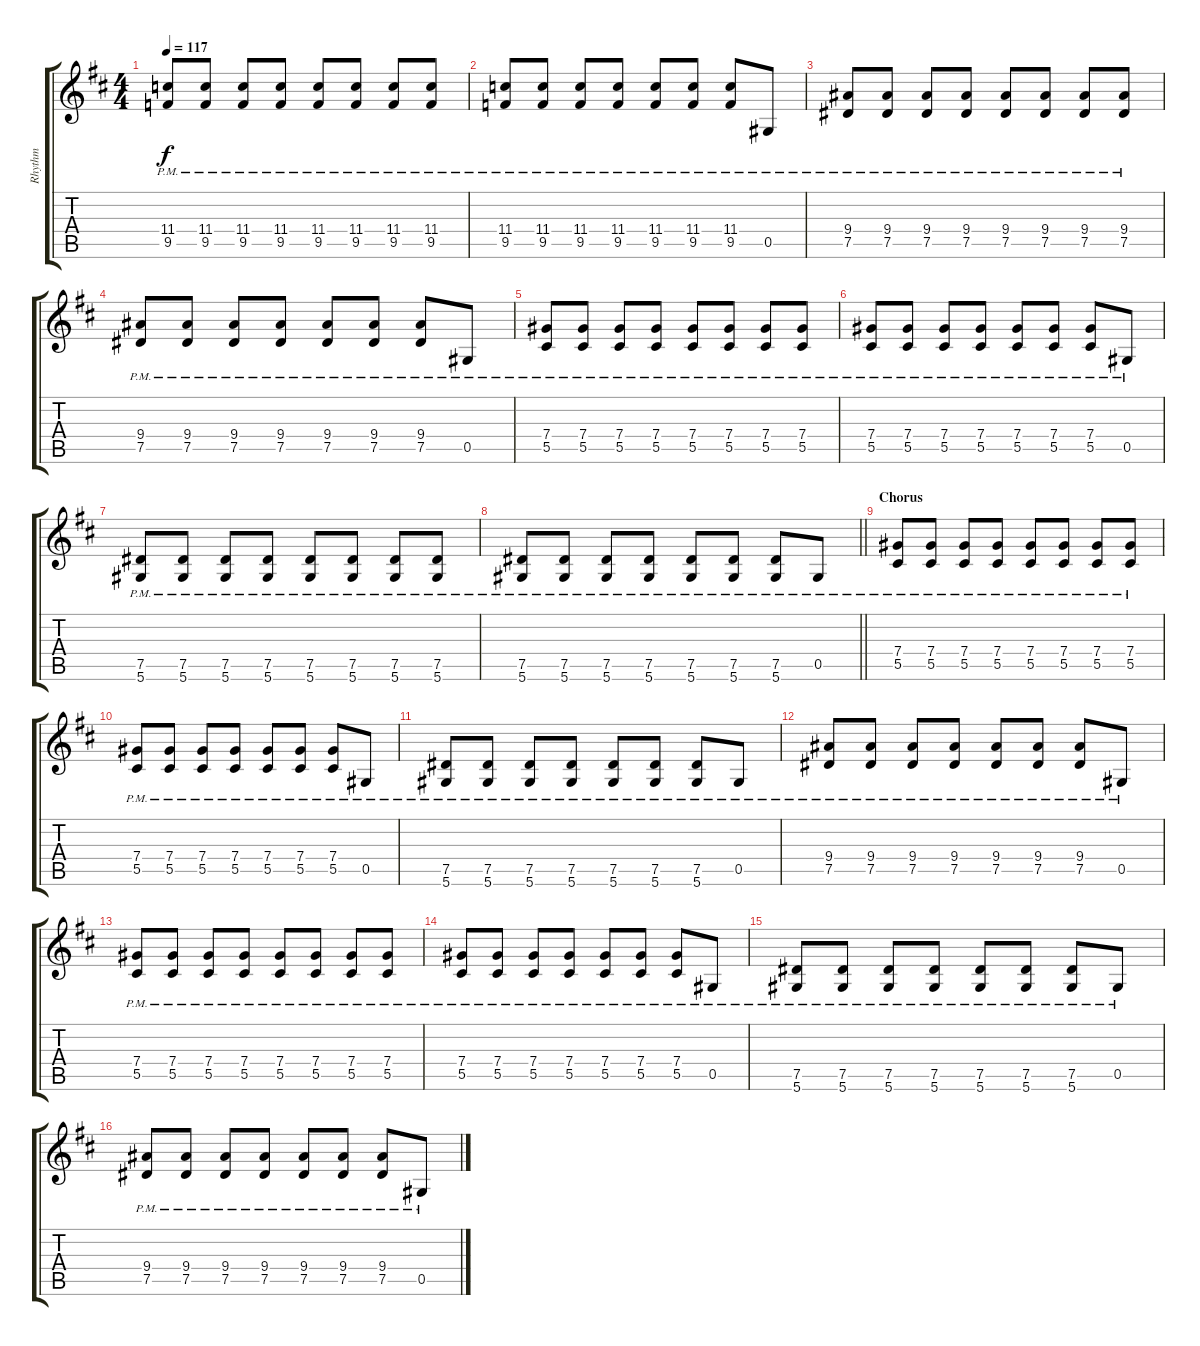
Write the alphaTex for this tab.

\track ("Rhythm" "Rhythm") {instrument overdrivenguitar}
\staff {score tabs}
\tuning (Eb4 Bb3 Gb3 Db3 Ab2 Eb2) {hide}
\ts (4 4)
\tempo 117
\clef g2
\ks d
(11.4{pm} 9.5{pm}).8{dy f} (11.4{pm} 9.5{pm}).8 (11.4{pm} 9.5{pm}).8 (11.4{pm} 9.5{pm}).8 (11.4{pm} 9.5{pm}).8 (11.4{pm} 9.5{pm}).8 (11.4{pm} 9.5{pm}).8 (11.4{pm} 9.5{pm}).8 |
(11.4{pm} 9.5{pm}).8 (11.4{pm} 9.5{pm}).8 (11.4{pm} 9.5{pm}).8 (11.4{pm} 9.5{pm}).8 (11.4{pm} 9.5{pm}).8 (11.4{pm} 9.5{pm}).8 (11.4{pm} 9.5{pm}).8 0.5{pm}.8 |
(9.4{pm} 7.5{pm}).8 (9.4{pm} 7.5{pm}).8 (9.4{pm} 7.5{pm}).8 (9.4{pm} 7.5{pm}).8 (9.4{pm} 7.5{pm}).8 (9.4{pm} 7.5{pm}).8 (9.4{pm} 7.5{pm}).8 (9.4{pm} 7.5{pm}).8 |
(9.4{pm} 7.5{pm}).8 (9.4{pm} 7.5{pm}).8 (9.4{pm} 7.5{pm}).8 (9.4{pm} 7.5{pm}).8 (9.4{pm} 7.5{pm}).8 (9.4{pm} 7.5{pm}).8 (9.4{pm} 7.5{pm}).8 0.5{pm}.8 |
(7.4{pm} 5.5{pm}).8 (7.4{pm} 5.5{pm}).8 (7.4{pm} 5.5{pm}).8 (7.4{pm} 5.5{pm}).8 (7.4{pm} 5.5{pm}).8 (7.4{pm} 5.5{pm}).8 (7.4{pm} 5.5{pm}).8 (7.4{pm} 5.5{pm}).8 |
(7.4{pm} 5.5{pm}).8 (7.4{pm} 5.5{pm}).8 (7.4{pm} 5.5{pm}).8 (7.4{pm} 5.5{pm}).8 (7.4{pm} 5.5{pm}).8 (7.4{pm} 5.5{pm}).8 (7.4{pm} 5.5{pm}).8 0.5{pm}.8 |
(7.5{pm} 5.6{pm}).8 (7.5{pm} 5.6{pm}).8 (7.5{pm} 5.6{pm}).8 (7.5{pm} 5.6{pm}).8 (7.5{pm} 5.6{pm}).8 (7.5{pm} 5.6{pm}).8 (7.5{pm} 5.6{pm}).8 (7.5{pm} 5.6{pm}).8 |
\barLineRight lightlight
(7.5{pm} 5.6{pm}).8 (7.5{pm} 5.6{pm}).8 (7.5{pm} 5.6{pm}).8 (7.5{pm} 5.6{pm}).8 (7.5{pm} 5.6{pm}).8 (7.5{pm} 5.6{pm}).8 (7.5{pm} 5.6{pm}).8 0.5{pm}.8 |
\section ("" "Chorus")
(7.4{pm} 5.5{pm}).8 (7.4{pm} 5.5{pm}).8 (7.4{pm} 5.5{pm}).8 (7.4{pm} 5.5{pm}).8 (7.4{pm} 5.5{pm}).8 (7.4{pm} 5.5{pm}).8 (7.4{pm} 5.5{pm}).8 (7.4{pm} 5.5{pm}).8 |
(7.4{pm} 5.5{pm}).8 (7.4{pm} 5.5{pm}).8 (7.4{pm} 5.5{pm}).8 (7.4{pm} 5.5{pm}).8 (7.4{pm} 5.5{pm}).8 (7.4{pm} 5.5{pm}).8 (7.4{pm} 5.5{pm}).8 0.5{pm}.8 |
(7.5{pm} 5.6{pm}).8 (7.5{pm} 5.6{pm}).8 (7.5{pm} 5.6{pm}).8 (7.5{pm} 5.6{pm}).8 (7.5{pm} 5.6{pm}).8 (7.5{pm} 5.6{pm}).8 (7.5{pm} 5.6{pm}).8 0.5{pm}.8 |
(9.4{pm} 7.5{pm}).8 (9.4{pm} 7.5{pm}).8 (9.4{pm} 7.5{pm}).8 (9.4{pm} 7.5{pm}).8 (9.4{pm} 7.5{pm}).8 (9.4{pm} 7.5{pm}).8 (9.4{pm} 7.5{pm}).8 0.5{pm}.8 |
(7.4{pm} 5.5{pm}).8 (7.4{pm} 5.5{pm}).8 (7.4{pm} 5.5{pm}).8 (7.4{pm} 5.5{pm}).8 (7.4{pm} 5.5{pm}).8 (7.4{pm} 5.5{pm}).8 (7.4{pm} 5.5{pm}).8 (7.4{pm} 5.5{pm}).8 |
(7.4{pm} 5.5{pm}).8 (7.4{pm} 5.5{pm}).8 (7.4{pm} 5.5{pm}).8 (7.4{pm} 5.5{pm}).8 (7.4{pm} 5.5{pm}).8 (7.4{pm} 5.5{pm}).8 (7.4{pm} 5.5{pm}).8 0.5{pm}.8 |
(7.5{pm} 5.6{pm}).8 (7.5{pm} 5.6{pm}).8 (7.5{pm} 5.6{pm}).8 (7.5{pm} 5.6{pm}).8 (7.5{pm} 5.6{pm}).8 (7.5{pm} 5.6{pm}).8 (7.5{pm} 5.6{pm}).8 0.5{pm}.8 |
(9.4{pm} 7.5{pm}).8 (9.4{pm} 7.5{pm}).8 (9.4{pm} 7.5{pm}).8 (9.4{pm} 7.5{pm}).8 (9.4{pm} 7.5{pm}).8 (9.4{pm} 7.5{pm}).8 (9.4{pm} 7.5{pm}).8 0.5{pm}.8
